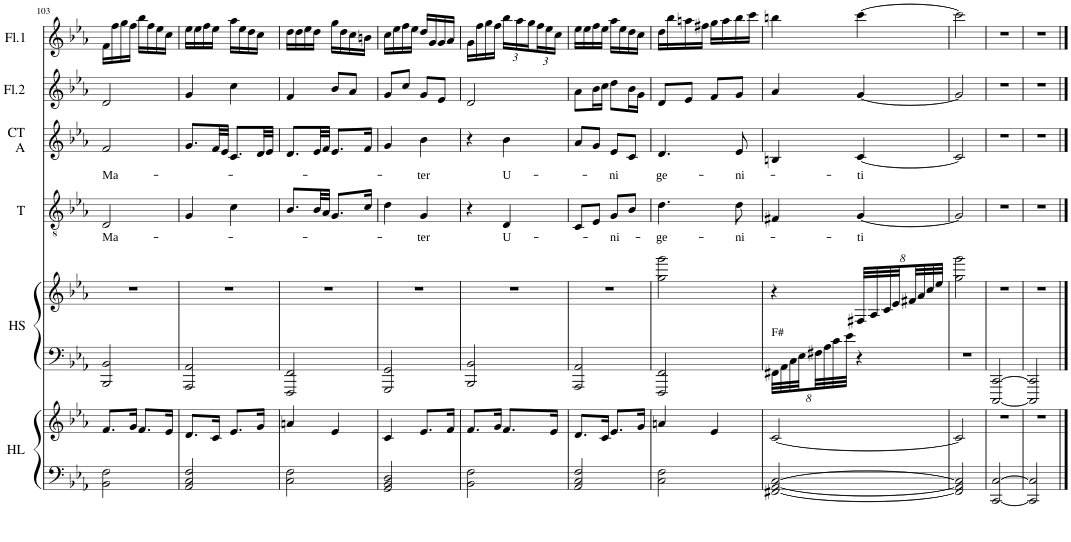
**kern	**kern	**kern	**kern	**kern	**text	**kern	**text	**kern	**kern
*part6	*part6	*part5	*part5	*part4	*part4	*part3	*part3	*part2	*part1
*staff8	*staff7	*staff6	*staff5	*staff4	*staff4	*staff3	*staff3	*staff2	*staff1
*I"Harpe à leviers	*	*I"Harpe  SOLO	*	*I"Ténor	*	*I"Contre- Ténor / Alto	*	*I"Flûte 2	*I"Flûte 1
*I'HL	*	*I'HS	*	*I'T	*	*I'CT A	*	*I'Fl.2	*I'Fl.1
!!LO:PB:g=z
*clefF4	*clefG2	*clefF4	*clefG2	*clefGv2	*	*clefG2	*	*clefG2	*clefG2
*k[b-e-a-]	*k[b-e-a-]	*k[b-e-a-]	*k[b-e-a-]	*k[b-e-a-]	*	*k[b-e-a-]	*	*k[b-e-a-]	*k[b-e-a-]
*M2/4	*M2/4	*M2/4	*M2/4	*M2/4	*	*M2/4	*	*M2/4	*M2/4
=103	=103	=103	=103	=103	=103	=103	=103	=103	=103
!	!	!	!	!	!LO:LY:b	!	!LO:LY:b	!	!
2BB-\ 2F\	8.f/L	2BBB-/ 2BB-/	2r	2D/	Ma-	2f/	Ma-	2d/	16f\LL
.	.	.	.	.	.	.	.	.	16ff\
.	.	.	.	.	.	.	.	.	16gg\
.	16g/Jk	.	.	.	.	.	.	.	16ff\JJ
.	8.f/L	.	.	.	.	.	.	.	16bb-\LL
.	.	.	.	.	.	.	.	.	16ff\
.	.	.	.	.	.	.	.	.	16ee-\
.	16e-/Jk	.	.	.	.	.	.	.	16cc\JJ
=104	=104	=104	=104	=104	=104	=104	=104	=104	=104
2AA-/ 2C/ 2F/	8.d/L	2AAA-/ 2AA-/	2r	4G/	.	8.g/L	.	4g/	16ee-\LL
.	.	.	.	.	.	.	.	.	16ee-\
.	.	.	.	.	.	.	.	.	16ff\
.	16c/Jk	.	.	.	.	32f/LL	.	.	16ee-\JJ
.	.	.	.	.	.	32e-/JJJ	.	.	.
.	8.e-/L	.	.	4c\	.	8.c/L	.	4cc\	16aa-\LL
.	.	.	.	.	.	.	.	.	16ee-\
.	.	.	.	.	.	.	.	.	16dd\
.	16g/Jk	.	.	.	.	32d/LL	.	.	16cc\JJ
.	.	.	.	.	.	32e-/JJJ	.	.	.
=105	=105	=105	=105	=105	=105	=105	=105	=105	=105
2C\ 2F\	4an/	2FFF/ 2FF/	2r	8.B-/L	.	8.d/L	.	4f/	16dd\LL
.	.	.	.	.	.	.	.	.	16dd\
.	.	.	.	.	.	.	.	.	16ee-\
.	.	.	.	32B-/LL	.	32e-/LL	.	.	16dd\JJ
.	.	.	.	32A-/JJJ	.	32f/JJJ	.	.	.
.	4e-/	.	.	8.G/L	.	8.e-/L	.	8b-/L	16gg\LL
.	.	.	.	.	.	.	.	.	16dd\
.	.	.	.	.	.	.	.	8a-/J	16cc\
.	.	.	.	16c/Jk	.	16f/Jk	.	.	16bn\JJ
=106	=106	=106	=106	=106	=106	=106	=106	=106	=106
2GG/ 2BB-/ 2D/	4c/	2GGG/ 2GG/	2r	4d\	.	4g/	.	8g/L	16cc\LL
.	.	.	.	.	.	.	.	.	16ee-\
.	.	.	.	.	.	.	.	8cc/J	16ff\
.	.	.	.	.	.	.	.	.	16ee-\JJ
!	!	!	!	!	!LO:LY:b	!	!LO:LY:b	!	!
.	8.e-/L	.	.	4G/	-ter	4b-\	-ter	8g/L	16dd/LL
.	.	.	.	.	.	.	.	.	16g/
.	.	.	.	.	.	.	.	8e-/J	16g/
.	16f/Jk	.	.	.	.	.	.	.	16a-/JJ
=107	=107	=107	=107	=107	=107	=107	=107	=107	=107
2BB-\ 2F\	8.f/L	2BBB-/ 2BB-/	2r	4r	.	4r	.	2d/	16g\LL
.	.	.	.	.	.	.	.	.	16ff\
.	.	.	.	.	.	.	.	.	16gg\
.	16g/Jk	.	.	.	.	.	.	.	16ff\JJ
!	!	!	!	!	!LO:LY:b	!	!LO:LY:b	!	!
*	*	*	*	*	*	*	*	*	*Xbrackettup
.	8.f/L	.	.	4D/	U-	4b-\	U-	.	24bb-\LL
.	.	.	.	.	.	.	.	.	24aa-\
.	.	.	.	.	.	.	.	.	24gg\
.	.	.	.	.	.	.	.	.	24ff\
.	.	.	.	.	.	.	.	.	24ee-\
.	16e-/Jk	.	.	.	.	.	.	.	.
.	.	.	.	.	.	.	.	.	24cc\JJ
=108	=108	=108	=108	=108	=108	=108	=108	=108	=108
2AA-/ 2C/ 2F/	8.d/L	2AAA-/ 2AA-/	2r	8C/L	.	8a-/L	.	8a-\L	16ee-\LL
.	.	.	.	.	.	.	.	.	16ee-\
.	.	.	.	8E-/J	.	8g/J	.	16b-\L	16ff\
.	16c/Jk	.	.	.	.	.	.	16cc\JJ	16ee-\JJ
!	!	!	!	!	!LO:LY:b	!	!LO:LY:b	!	!
.	8.e-/L	.	.	8G/L	-ni-	8e-/L	-ni	8dd\L	16aa-\LL
.	.	.	.	.	.	.	.	.	16ee-\
.	.	.	.	8B-/J	.	8c/J	.	16b-\L	16dd\
.	16g/Jk	.	.	.	.	.	.	16g\JJ	16cc\JJ
=109	=109	=109	=109	=109	=109	=109	=109	=109	=109
!	!	!	!	!	!LO:LY:b	!	!LO:LY:b	!	!
2C\ 2F\	4an/	2FFF/ 2FF/	2gg\ 2ggg\	4.d\	-ge-	4.d/	-ge-	8d/L	16dd\LL
.	.	.	.	.	.	.	.	.	16bb-\
.	.	.	.	.	.	.	.	8e-/J	16aan\
.	.	.	.	.	.	.	.	.	16ff#X\JJ
.	4e-/	.	.	.	.	.	.	8f/L	16gg\LL
.	.	.	.	.	.	.	.	.	16aa\
!	!	!	!	!	!LO:LY:b	!	!LO:LY:b	!	!
.	.	.	.	8d\	-ni-	8e-/	ni-	8g/J	16bb-\
.	.	.	.	.	.	.	.	.	16ccc\JJ
=110	=110	=110	=110	=110	=110	=110	=110	=110	=110
!	!	!LO:TX:a:t=F#	!	!	!	!	!	!	!
[2FF#X/ [2AA-/ [2C/	[2c/	32FF#X\LLL	4r	4F#X/	.	4Bn/	.	4a-/	4bbn\
.	.	32AA-\	.	.	.	.	.	.	.
.	.	32C\	.	.	.	.	.	.	.
.	.	32E-\	.	.	.	.	.	.	.
.	.	32F#X\	.	.	.	.	.	.	.
.	.	32A-\	.	.	.	.	.	.	.
.	.	32c\	.	.	.	.	.	.	.
.	.	32e-\JJJ	.	.	.	.	.	.	.
!	!	!	!	!	!LO:LY:b	!	!LO:LY:b	!	!
.	.	4r	32F#X/LLL	[4G/	-ti	[4c/	-ti	[4g/	[4ccc\
.	.	.	32A-/	.	.	.	.	.	.
.	.	.	32c/	.	.	.	.	.	.
.	.	.	32e-/	.	.	.	.	.	.
.	.	.	32f#X/	.	.	.	.	.	.
.	.	.	32a-/	.	.	.	.	.	.
.	.	.	32cc/	.	.	.	.	.	.
.	.	.	32ee-/JJJ	.	.	.	.	.	.
=111	=111	=111	=111	=111	=111	=111	=111	=111	=111
2FF#/] 2AA-/] 2C/]	2c/]	2r	2gg\ 2ggg\	2G/]	.	2c/]	.	2g/]	2ccc\]
=112	=112	=112	=112	=112	=112	=112	=112	=112	=112
[2CC/ [2C/	2r	[2CCC/ [2CC/	2r	2r	.	2r	.	2r	2r
=113	=113	=113	=113	=113	=113	=113	=113	=113	=113
2CC/] 2C/]	2r	2CCC/] 2CC/]	2r	2r	.	2r	.	2r	2r
==	==	==	==	==	==	==	==	==	==
*-	*-	*-	*-	*-	*-	*-	*-	*-	*-
